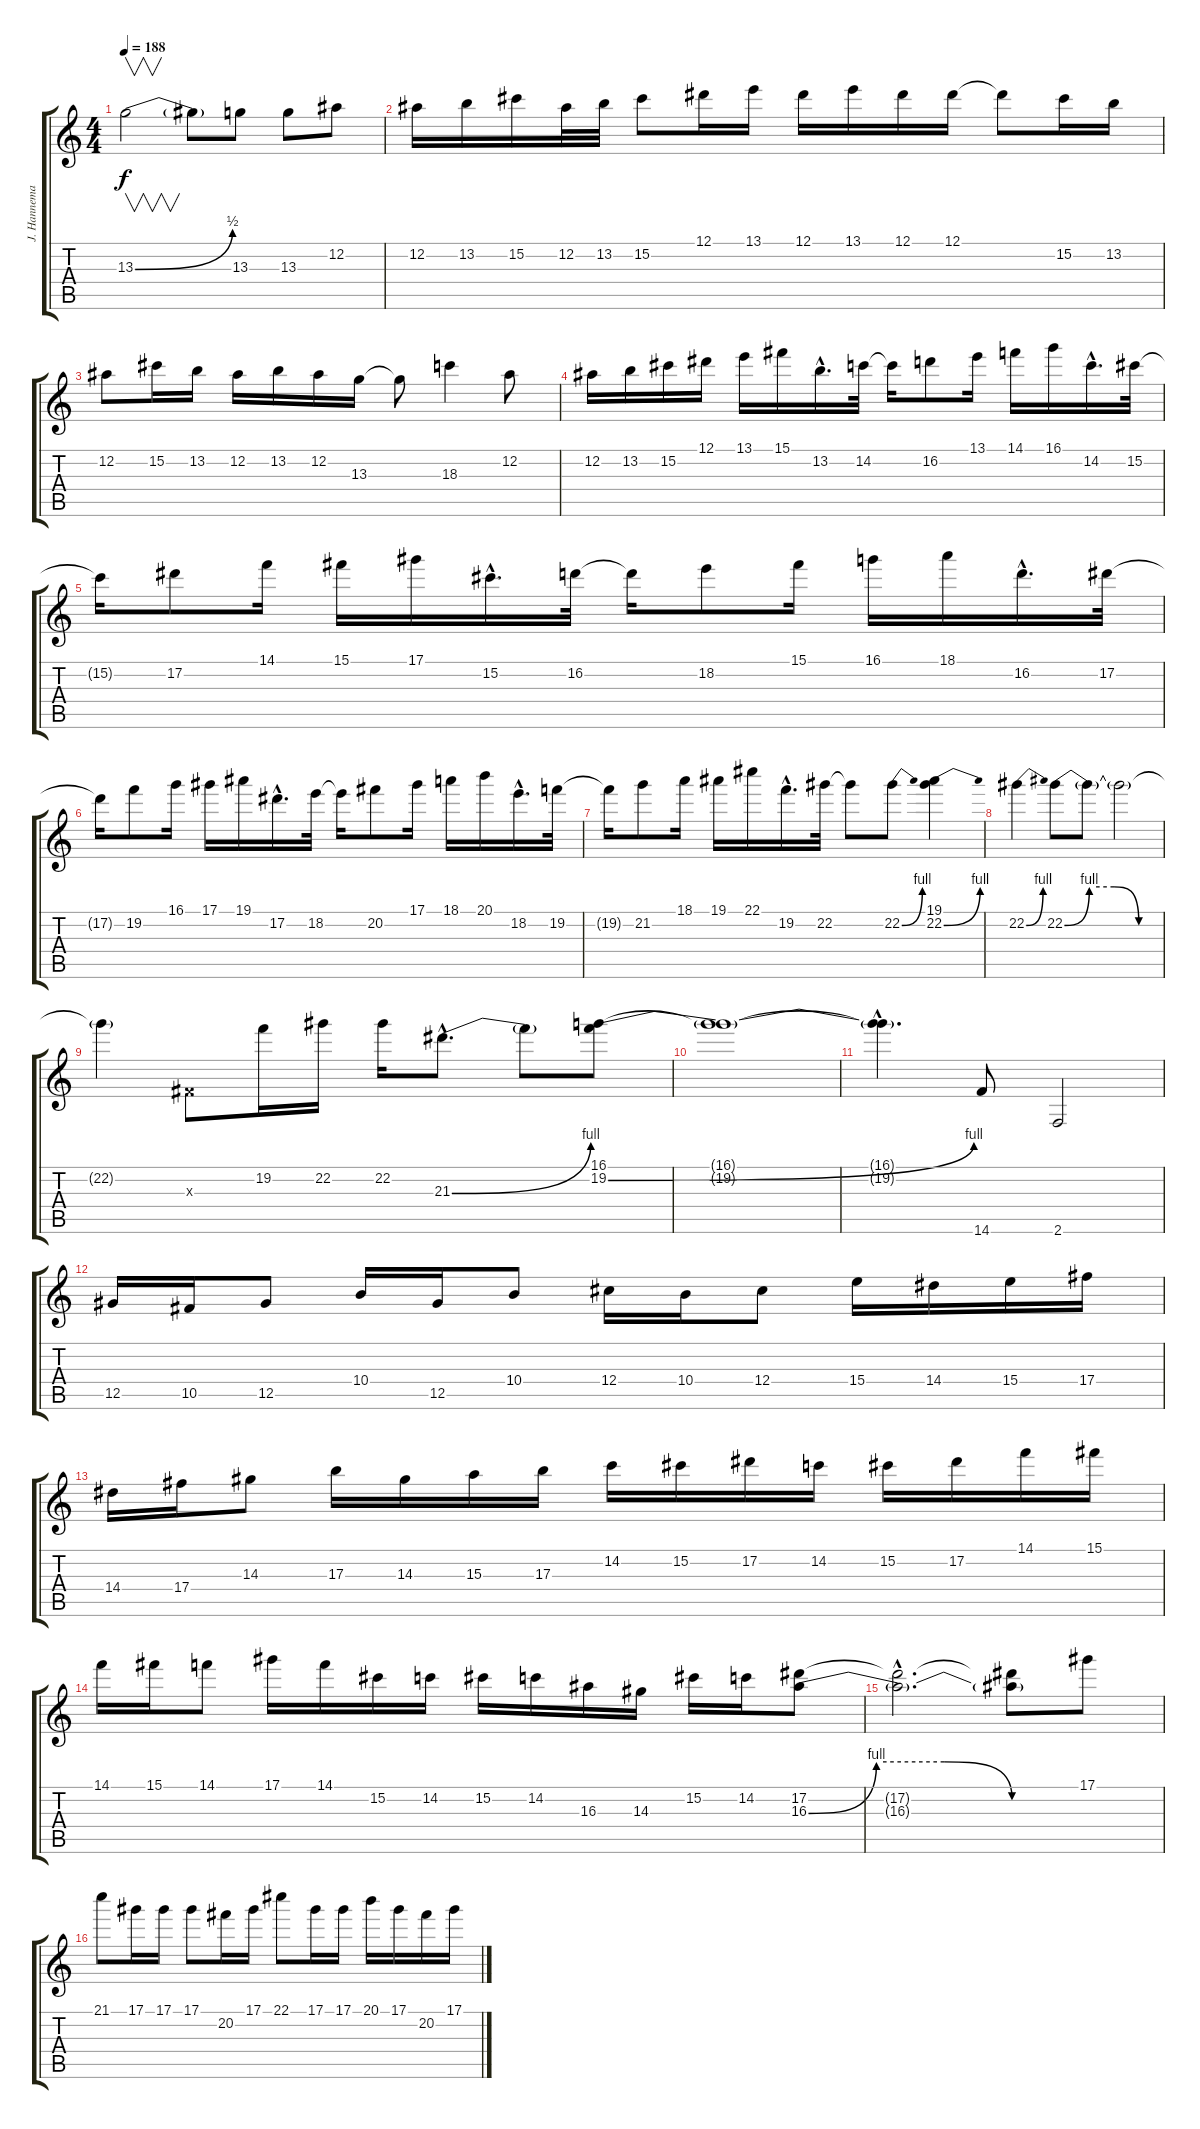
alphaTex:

\track ("J. Hannemann" "J. Hannema") {instrument distortionguitar}
\staff {score tabs}
\tuning (Eb4 Bb3 Gb3 Db3 Ab2 Eb2) {hide}
\ts (4 4)
\tempo 188
\clef g2
\ks c
13.3{be (bend 0 0 60 2)}.2{v dy f} 13.3{t}.8 13.3.8 13.3.8 12.2.8 |
12.2.16 13.2.16 15.2.16 12.2.32 13.2.32 15.2.8 12.1.16 13.1.16 12.1.16 13.1.16 12.1.16 12.1.16 12.1{t}.8 15.2.16 13.2.16 |
12.2.8 15.2.16 13.2.16 12.2.16 13.2.16 12.2.16 13.3.16 13.3{t}.8 18.3.4 12.2.8 |
12.2.16 13.2.16 15.2.16 12.1.16 13.1.16 15.1.16 13.2{hac}.16{d} 14.2.32 14.2{t}.16 16.2.8 13.1.16 14.1.16 16.1.16 14.2{hac}.16{d} 15.2.32 |
15.2{t}.16 17.2.8 14.1.16 15.1.16 17.1.16 15.2{hac}.16{d} 16.2.32 16.2{t}.16 18.2.8 15.1.16 16.1.16 18.1.16 16.2{hac}.16{d} 17.2.32 |
17.2{t}.16 19.2.8 16.1.16 17.1.16 19.1.16 17.2{hac}.16{d} 18.2.32 18.2{t}.16 20.2.8 17.1.16 18.1.16 20.1.16 18.2{hac}.16{d} 19.2.32 |
19.2{t}.16 21.2.8 18.1.16 19.1.16 22.1.16 19.2{hac}.16{d} 22.2.32 22.2{t}.8 22.2{be (bend 0 0 60 4)}.8 (19.1 22.2{be (bend 0 0 60 4)}).4 |
22.2{be (bend 0 0 60 4)}.4 22.2{be (custom 0 0 15 4 30 4 45 0 60 0)}.8 22.2{t}.8 22.2{t}.2 |
22.2{t}.4 0.3{x}.8 19.2.16 22.2.16 22.2.16 21.3{be (bend 0 0 60 4) hac}.8{d} 21.3{t}.8 (16.1 19.2{be (bend 0 0 60 4)}).8 |
(16.1{t} 19.2{t}).1 |
(16.1{hac t} 19.2{hac t}).4{d} 14.6.8 2.6.2 |
12.5.16 10.5.16 12.5.8 10.4.16 12.5.16 10.4.8 12.4.16 10.4.16 12.4.8 15.4.16 14.4.16 15.4.16 17.4.16 |
14.4.16 17.4.16 14.3.8 17.3.16 14.3.16 15.3.16 17.3.16 14.2.16 15.2.16 17.2.16 14.2.16 15.2.16 17.2.16 14.1.16 15.1.16 |
14.1.16 15.1.16 14.1.8 17.1.16 14.1.16 15.2.16 14.2.16 15.2.16 14.2.16 16.3.16 14.3.16 15.2.16 14.2.16 (17.2 16.3{be (custom 0 0 15 4 30 4 45 0 60 0)}).8 |
(17.2{hac t} 16.3{hac t}).2{d} (17.2{t} 16.3{t}).8 17.1.8 |
21.1.8 17.1.16 17.1.16 17.1.8 20.2.16 17.1.16 22.1.8 17.1.16 17.1.16 20.1.16 17.1.16 20.2.16 17.1.16
